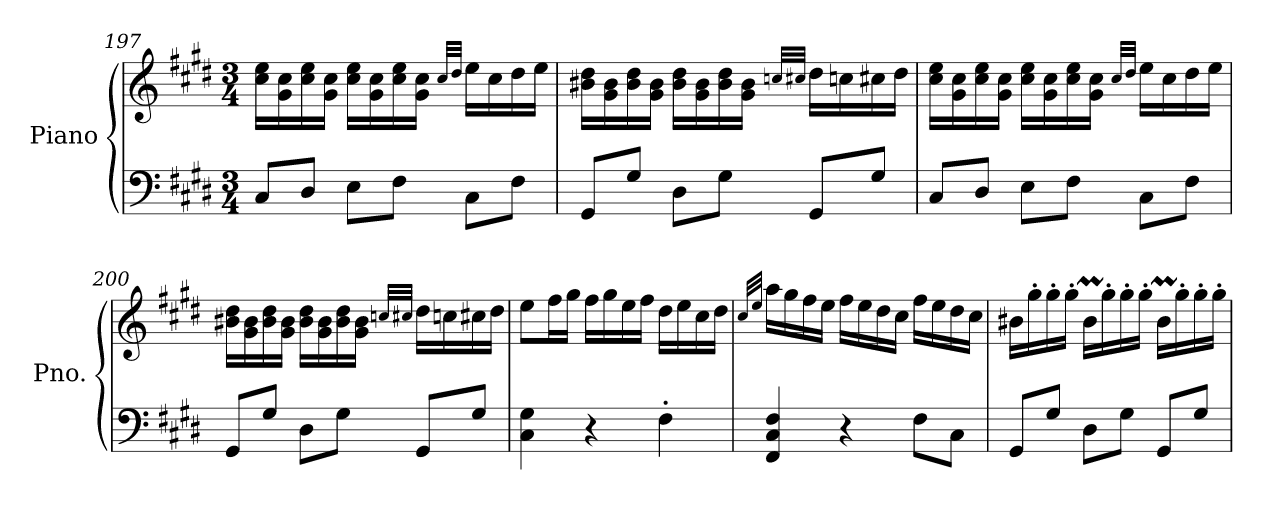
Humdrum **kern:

**kern	**kern
*part1	*part1
*staff2	*staff1
*I"Piano	*
*I'Pno.	*
!!LO:LB:g=z
*clefF4	*clefG2
*k[f#c#g#d#]	*k[f#c#g#d#]
*M3/4	*M3/4
*MM80	*MM80
=197	=197
8C#/L	16cc#\ 16ee\LL
.	16g#\ 16cc#\
8D#/J	16cc#\ 16ee\
.	16g#\ 16cc#\JJ
8E\L	16cc#\ 16ee\LL
.	16g#\ 16cc#\
8F#\J	16cc#\ 16ee\
.	16g#\ 16cc#\JJ
.	32qcc#/LLL
.	32qdd#/JJJ
8C#\L	16ee\LL
.	16cc#\
8F#\J	16dd#\
.	16ee\JJ
=198	=198
8GG#/L	16b#X\ 16dd#\LL
.	16g#\ 16b#\
8G#/J	16b#\ 16dd#\
.	16g#\ 16b#\JJ
8D#\L	16b#\ 16dd#\LL
.	16g#\ 16b#\
8G#\J	16b#\ 16dd#\
.	16g#\ 16b#\JJ
.	32qccn/LLL
.	32qcc#X/JJJ
8GG#/L	16dd#\LL
.	16ccn\
8G#/J	16cc#X\
.	16dd#\JJ
=199	=199
8C#/L	16cc#\ 16ee\LL
.	16g#\ 16cc#\
8D#/J	16cc#\ 16ee\
.	16g#\ 16cc#\JJ
8E\L	16cc#\ 16ee\LL
.	16g#\ 16cc#\
8F#\J	16cc#\ 16ee\
.	16g#\ 16cc#\JJ
.	32qcc#/LLL
.	32qdd#/JJJ
8C#\L	16ee\LL
.	16cc#\
8F#\J	16dd#\
.	16ee\JJ
!!LO:LB:g=z
=200	=200
8GG#/L	16b#X\ 16dd#\LL
.	16g#\ 16b#\
8G#/J	16b#\ 16dd#\
.	16g#\ 16b#\JJ
8D#\L	16b#\ 16dd#\LL
.	16g#\ 16b#\
8G#\J	16b#\ 16dd#\
.	16g#\ 16b#\JJ
.	32qccn/LLL
.	32qcc#X/JJJ
8GG#/L	16dd#\LL
.	16ccn\
8G#/J	16cc#X\
.	16dd#\JJ
=201	=201
4C#\ 4G#\	8ee\L
.	16ff#\L
.	16gg#\JJ
4r	16ff#\LL
.	16gg#\
.	16ee\
.	16ff#\JJ
4F#'\	16dd#\LL
.	16ee\
.	16cc#\
.	16dd#\JJ
=202	=202
.	32qcc#/LLL
.	32qee/JJJ
4FF#/ 4C#/ 4F#/	16aa\LL
.	16gg#\
.	16ff#\
.	16ee\JJ
4r	16ff#\LL
.	16ee\
.	16dd#\
.	16cc#\JJ
8F#\L	16ff#\LL
.	16ee\
8C#\J	16dd#\
.	16cc#\JJ
!!LO:LB:g=z
=203	=203
8GG#/L	16b#X\LL
.	16gg#'\
8G#/J	16gg#'\
.	16gg#'\JJ
8D#\L	16b#m\LL
.	16gg#'\
8G#\J	16gg#'\
.	16gg#'\JJ
8GG#/L	16b#m\LL
.	16gg#'\
8G#/J	16gg#'\
.	16gg#'\JJ
=	=
*-	*-
